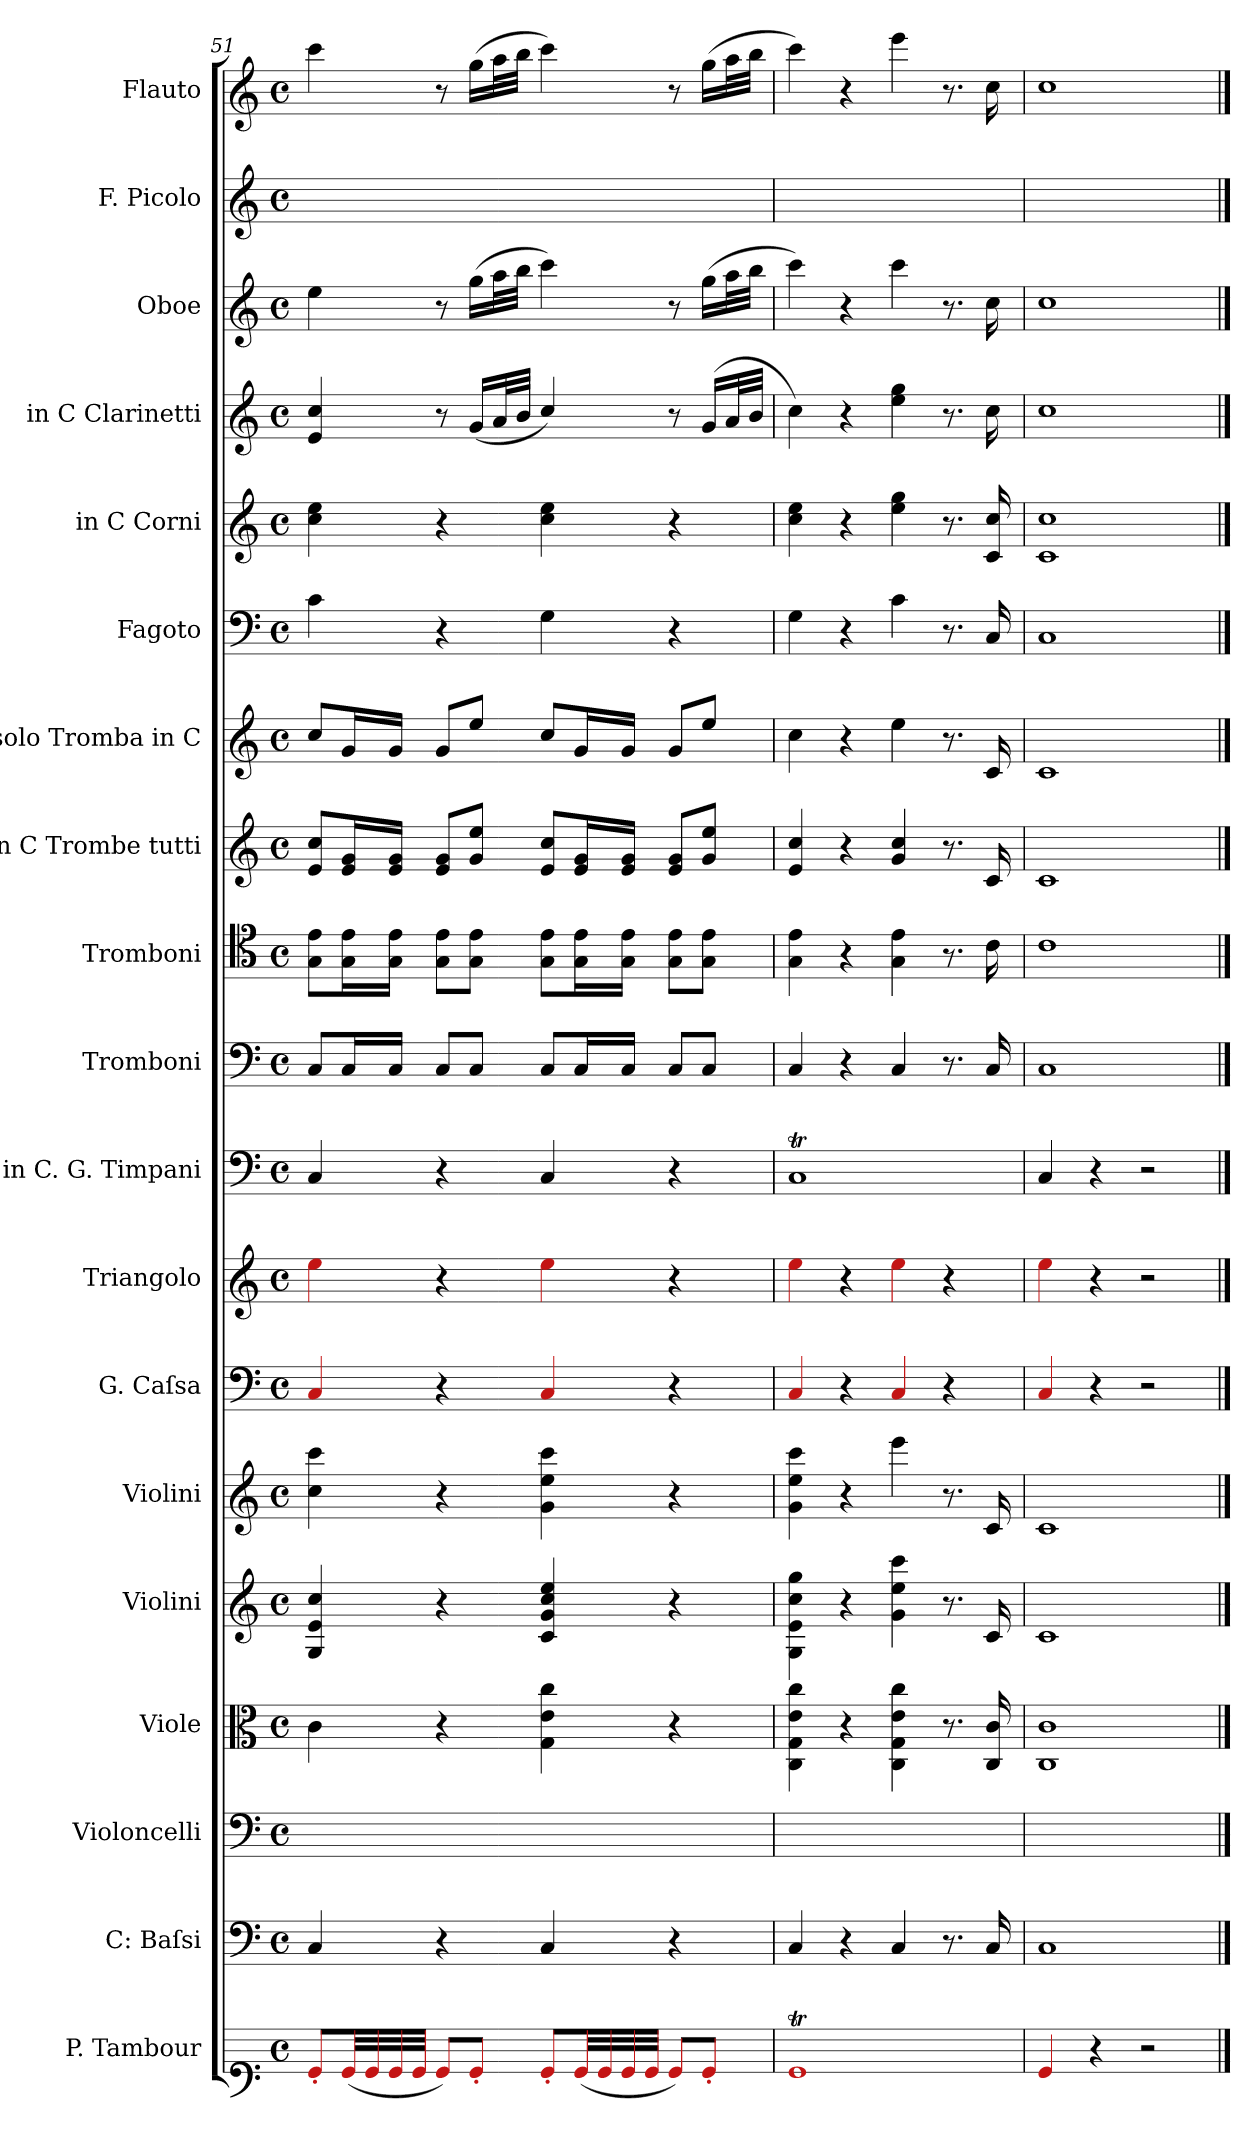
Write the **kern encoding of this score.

**kern	**kern	**kern	**kern	**kern	**kern	**kern	**kern	**kern	**kern	**kern	**kern	**kern	**kern	**kern	**kern	**kern	**kern	**kern
*part19	*part18	*part17	*part16	*part15	*part14	*part13	*part12	*part11	*part10	*part9	*part8	*part7	*part6	*part5	*part4	*part3	*part2	*part1
*staff19	*staff18	*staff17	*staff16	*staff15	*staff14	*staff13	*staff12	*staff11	*staff10	*staff9	*staff8	*staff7	*staff6	*staff5	*staff4	*staff3	*staff2	*staff1
*I"P. Tambour	*I"C: Baſsi	*I"Violoncelli	*I"Viole	*I"Violini	*I"Violini	*I"G. Caſsa	*I"Triangolo	*I"in C. G. Timpani	*I"Tromboni	*I"Tromboni	*I"in C Trombe tutti	*I"solo Tromba in C	*I"Fagoto	*I"in C Corni	*I"in C Clarinetti	*I"Oboe	*I"F. Picolo	*I"Flauto
*	*	*I'Vc	*	*I'Vln	*I'Vln	*	*I'Tri	*I'Timp	*I'Trb	*I'Trb	*	*	*	*	*I'Cl	*I'Ob	*	*I'Fl
*clefF1	*clefF4	*clefF4	*clefC3	*clefG2	*clefG2	*clefF4	*clefG2	*clefF4	*clefF4	*clefC4	*clefG2	*clefG2	*clefF4	*clefG2	*clefG2	*clefG2	*clefG2	*clefG2
*k[]	*k[]	*k[]	*k[]	*k[]	*k[]	*k[]	*k[]	*k[]	*k[]	*k[]	*k[]	*k[]	*k[]	*k[]	*k[]	*k[]	*k[]	*k[]
*C:	*C:	*C:	*C:	*C:	*C:	*C:	*C:	*C:	*C:	*C:	*C:	*C:	*C:	*C:	*C:	*C:	*C:	*C:
*M4/4	*M4/4	*M4/4	*M4/4	*M4/4	*M4/4	*M4/4	*M4/4	*M4/4	*M4/4	*M4/4	*M4/4	*M4/4	*M4/4	*M4/4	*M4/4	*M4/4	*M4/4	*M4/4
*met(c)	*met(c)	*met(c)	*met(c)	*met(c)	*met(c)	*met(c)	*met(c)	*met(c)	*met(c)	*met(c)	*met(c)	*met(c)	*met(c)	*met(c)	*met(c)	*met(c)	*met(c)	*met(c)
=51	=51	=51	=51	=51	=51	=51	=51	=51	=51	=51	=51	=51	=51	=51	=51	=51	=51	=51
8Re'/L	4C/	4C/yy	4c\	4G/ 4e/ 4cc/	4cc\ 4ccc\	4Ra/	4Ree\	4C/	8C/L	8G\ 8e\L	8e/ 8cc/L	8cc/L	4c\	4cc\ 4ee\	4e/ 4cc/	4ee\	4ccc\yy	4ccc\
(32Re/LL	.	.	.	.	.	.	.	.	16C/L	16G\ 16e\L	16e/ 16g/L	16g/L	.	.	.	.	.	.
32Re/	.	.	.	.	.	.	.	.	.	.	.	.	.	.	.	.	.	.
32Re/	.	.	.	.	.	.	.	.	16C/JJ	16G\ 16e\JJ	16e/ 16g/JJ	16g/JJ	.	.	.	.	.	.
32Re/JJJ	.	.	.	.	.	.	.	.	.	.	.	.	.	.	.	.	.	.
8Re/L)	4r	4ryy	4r	4r	4r	4r	4r	4r	8C/L	8G\ 8e\L	8e/ 8g/L	8g/L	4r	4r	8r	8r	8ryy	8r
8Re'/J	.	.	.	.	.	.	.	.	8C/J	8G\ 8e\J	8g/ 8ee/J	8ee/J	.	.	(16g/LL	(16gg\LL	16gg\LLyy	(16gg\LL
.	.	.	.	.	.	.	.	.	.	.	.	.	.	.	32a/L	32aa\L	32aa\Lyy	32aa\L
.	.	.	.	.	.	.	.	.	.	.	.	.	.	.	32b/JJJ	32bb\JJJ	32bb\JJJyy	32bb\JJJ
8Re'/L	4C/	4C/yy	4G\ 4e\ 4cc\	4c/ 4g/ 4cc/ 4ee/	4g\ 4ee\ 4ccc\	4Ra/	4Ree\	4C/	8C/L	8G\ 8e\L	8e/ 8cc/L	8cc/L	4G\	4cc\ 4ee\	4cc/)	4ccc\)	4ccc\yy	4ccc\)
(32Re/LL	.	.	.	.	.	.	.	.	16C/L	16G\ 16e\L	16e/ 16g/L	16g/L	.	.	.	.	.	.
32Re/	.	.	.	.	.	.	.	.	.	.	.	.	.	.	.	.	.	.
32Re/	.	.	.	.	.	.	.	.	16C/JJ	16G\ 16e\JJ	16e/ 16g/JJ	16g/JJ	.	.	.	.	.	.
32Re/JJJ	.	.	.	.	.	.	.	.	.	.	.	.	.	.	.	.	.	.
8Re/L)	4r	4ryy	4r	4r	4r	4r	4r	4r	8C/L	8G\ 8e\L	8e/ 8g/L	8g/L	4r	4r	8r	8r	8ryy	8r
8Re'/J	.	.	.	.	.	.	.	.	8C/J	8G\ 8e\J	8g/ 8ee/J	8ee/J	.	.	(16g/LL	(16gg\LL	16gg\LLyy	(16gg\LL
.	.	.	.	.	.	.	.	.	.	.	.	.	.	.	32a/L	32aa\L	32aa\Lyy	32aa\L
.	.	.	.	.	.	.	.	.	.	.	.	.	.	.	32b/JJJ	32bb\JJJ	32bb\JJJyy	32bb\JJJ
=52	=52	=52	=52	=52	=52	=52	=52	=52	=52	=52	=52	=52	=52	=52	=52	=52	=52	=52
1Ret	4C/	4C/yy	4C\ 4G\ 4e\ 4cc\	4G\ 4e\ 4cc\ 4gg\	4g\ 4ee\ 4ccc\	4Ra/	4Ree\	1CT	4C/	4G\ 4e\	4e/ 4cc/	4cc\	4G\	4cc\ 4ee\	4cc\)	4ccc\)	4ccc\yy	4ccc\)
.	4r	4ryy	4r	4r	4r	4r	4r	.	4r	4r	4r	4r	4r	4r	4r	4r	4ryy	4r
.	4C/	4C/yy	4C\ 4G\ 4e\ 4cc\	4g\ 4ee\ 4ccc\	4eee\	4Ra/	4Ree\	.	4C/	4G\ 4e\	4g/ 4cc/	4ee\	4c\	4ee\ 4gg\	4ee\ 4gg\	4ccc\	4eee\yy	4eee\
.	8.r	8.ryy	8.r	8.r	8.r	4r	4r	.	8.r	8.r	8.r	8.r	8.r	8.r	8.r	8.r	8.ryy	8.r
.	16C/	16C/yy	16C/ 16c/	16c/	16c/	.	.	.	16C/	16c\	16c/	16c/	16C/	16c/ 16cc/	16cc\	16cc\	16cc\yy	16cc\
=53	=53	=53	=53	=53	=53	=53	=53	=53	=53	=53	=53	=53	=53	=53	=53	=53	=53	=53
4Re/	1C/	1C/yy	1C/ 1c/	1c/	1c/	4Ra/	4Ree\	4C/	1C/	1c\	1c/	1c/	1C/	1c/ 1cc/	1cc\	1cc\	1cc\yy	1cc\
4r	.	.	.	.	.	4r	4r	4r	.	.	.	.	.	.	.	.	.	.
2r	.	.	.	.	.	2r	2r	2r	.	.	.	.	.	.	.	.	.	.
==	==	==	==	==	==	==	==	==	==	==	==	==	==	==	==	==	==	==
*-	*-	*-	*-	*-	*-	*-	*-	*-	*-	*-	*-	*-	*-	*-	*-	*-	*-	*-
